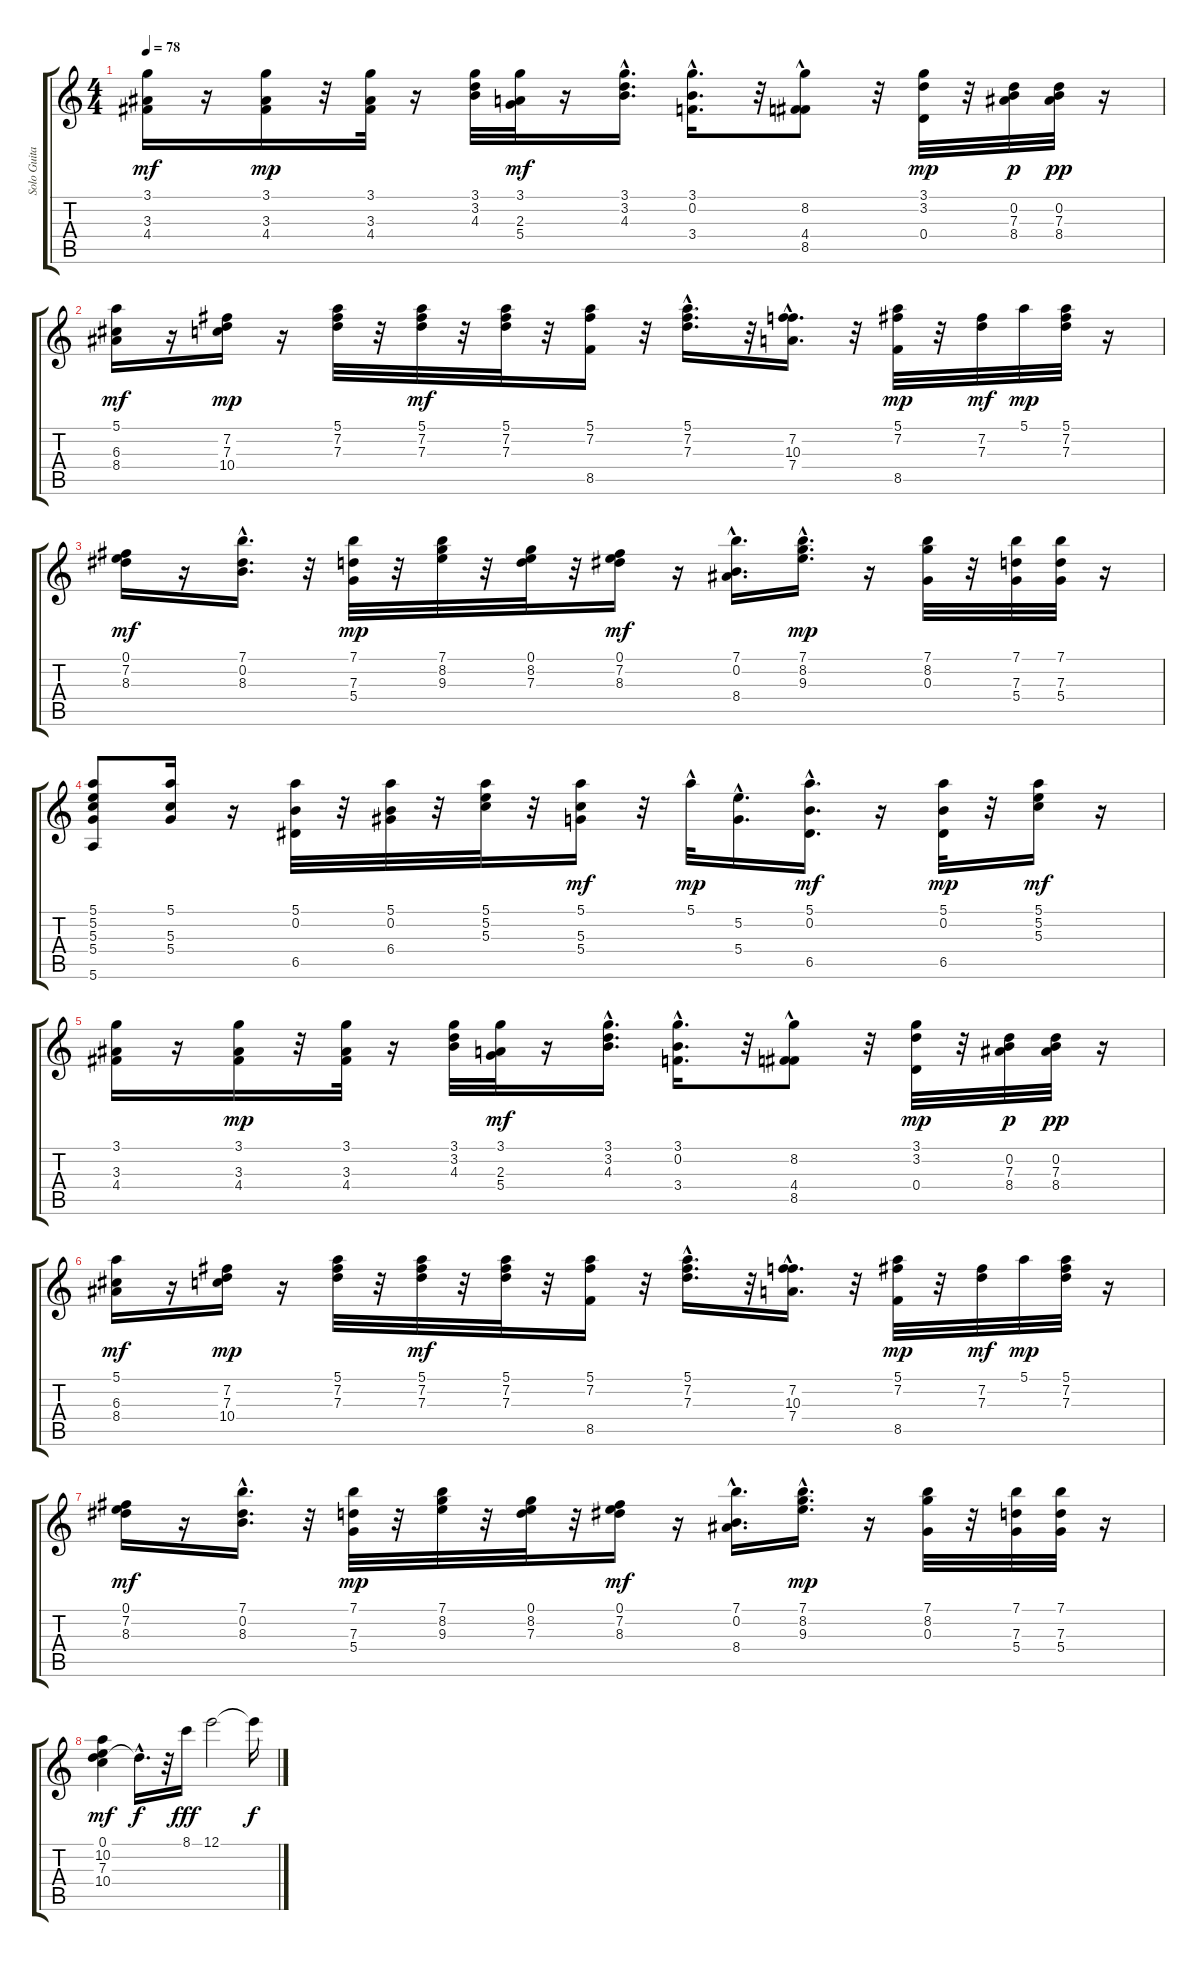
\track ("Solo Guitar" "Solo Guita") {instrument distortionguitar}
\staff {score tabs}
\tuning (E4 B3 G3 D3 A2 E2) {hide}
\ts (4 4)
\tempo 78
\clef g2
\ks c
(3.1 3.3 4.4).16{dy mf} r.16 (3.1 3.3 4.4).16{dy mp} r.32 (3.1 3.3 4.4).32 r.16 (3.1 3.2 4.3).32 (3.1 2.3 5.4).32{dy mf} r.16 (3.1{hac} 3.2 4.3).16{d} (3.1{hac} 0.2{hac} 3.4{hac}).16{d} r.32 (8.2 4.4{hac} 8.5{hac}).8 r.32 (3.1 3.2 0.4).32{dy mp} r.32 (0.2 7.3 8.4).32{dy p} (0.2 7.3 8.4).32{dy pp} r.16 |
(5.1 6.3 8.4).16{dy mf} r.16 (7.2 7.3 10.4).16{dy mp} r.16 (5.1 7.2 7.3).32 r.32 (5.1 7.2 7.3).32{dy mf} r.32 (5.1 7.2 7.3).32 r.32 (5.1 7.2 8.5).16 r.32 (5.1{hac} 7.2{hac} 7.3{hac}).16{d} r.32 (7.2{hac} 10.3{hac} 7.4{hac}).16{d} r.32 (5.1 7.2 8.5).32{dy mp} r.32 (7.2 7.3).32{dy mf} 5.1.32{dy mp} (5.1 7.2 7.3).32 r.16 |
(0.1 7.2 8.3).16{dy mf} r.16 (7.1{hac} 0.2{hac} 8.3).16{d} r.32 (7.1 7.3 5.4).32{dy mp} r.32 (7.1 8.2 9.3).32 r.32 (0.1 8.2 7.3).32 r.32 (0.1 7.2 8.3).16{dy mf} r.16 (7.1{hac} 0.2{hac} 8.4).16{d} (7.1{hac} 8.2{hac} 9.3{hac}).16{d dy mp} r.16 (7.1 8.2 0.3).32 r.32 (7.1 7.3 5.4).32 (7.1 7.3 5.4).32 r.16 |
(5.1 5.2 5.3 5.4 5.6).8 (5.1 5.3 5.4).16 r.16 (5.1 0.2 6.5).32 r.32 (5.1 0.2 6.4).32 r.32 (5.1 5.2 5.3).32 r.32 (5.1 5.3 5.4).16{dy mf} r.32 5.1{hac}.32{dy mp} (5.2{hac} 5.4{hac}).16{d} (5.1{hac} 0.2{hac} 6.5{hac}).16{d dy mf} r.16 (5.1 0.2 6.5).32{dy mp} r.32 (5.1 5.2 5.3).16{dy mf} r.16 |
(3.1 3.3 4.4).16 r.16 (3.1 3.3 4.4).16{dy mp} r.32 (3.1 3.3 4.4).32 r.16 (3.1 3.2 4.3).32 (3.1 2.3 5.4).32{dy mf} r.16 (3.1{hac} 3.2 4.3).16{d} (3.1{hac} 0.2{hac} 3.4{hac}).16{d} r.32 (8.2 4.4{hac} 8.5{hac}).8 r.32 (3.1 3.2 0.4).32{dy mp} r.32 (0.2 7.3 8.4).32{dy p} (0.2 7.3 8.4).32{dy pp} r.16 |
(5.1 6.3 8.4).16{dy mf} r.16 (7.2 7.3 10.4).16{dy mp} r.16 (5.1 7.2 7.3).32 r.32 (5.1 7.2 7.3).32{dy mf} r.32 (5.1 7.2 7.3).32 r.32 (5.1 7.2 8.5).16 r.32 (5.1{hac} 7.2{hac} 7.3{hac}).16{d} r.32 (7.2{hac} 10.3{hac} 7.4{hac}).16{d} r.32 (5.1 7.2 8.5).32{dy mp} r.32 (7.2 7.3).32{dy mf} 5.1.32{dy mp} (5.1 7.2 7.3).32 r.16 |
(0.1 7.2 8.3).16{dy mf} r.16 (7.1{hac} 0.2{hac} 8.3).16{d} r.32 (7.1 7.3 5.4).32{dy mp} r.32 (7.1 8.2 9.3).32 r.32 (0.1 8.2 7.3).32 r.32 (0.1 7.2 8.3).16{dy mf} r.16 (7.1{hac} 0.2{hac} 8.4).16{d} (7.1{hac} 8.2{hac} 9.3{hac}).16{d dy mp} r.16 (7.1 8.2 0.3).32 r.32 (7.1 7.3 5.4).32 (7.1 7.3 5.4).32 r.16 |
(0.1 10.2 7.3 10.4).4{dy mf} 7.3{hac t}.16{d dy f} r.32 8.1.16{dy fff} 12.1.2 12.1{t}.16{dy f}
